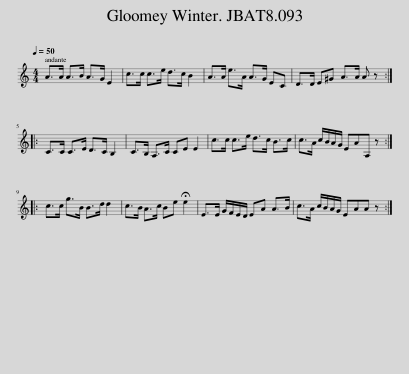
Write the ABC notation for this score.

X:1
L:1/8
Q:1/4=50
M:4/4
I:linebreak $
K:C
V:1 treble
V:1
 A>A A>B A>G E2 | c>c c>e d>c B2 | A>A e>A A>G EC | D>D E^G A>A A z ::$ C>C C>E D>C B,2 | %5
 C>B, A,>C CE E2 | c>c c>e d>c B>c | c>A c/B/A/G/ EAA, z ::$ c>c g>B B>d d2 | c>B A>c Be !fermata!e2 | %10
 E>E G/F/E/D/ EA A>B | c>A c/B/A/G/ EAA z :| %12
